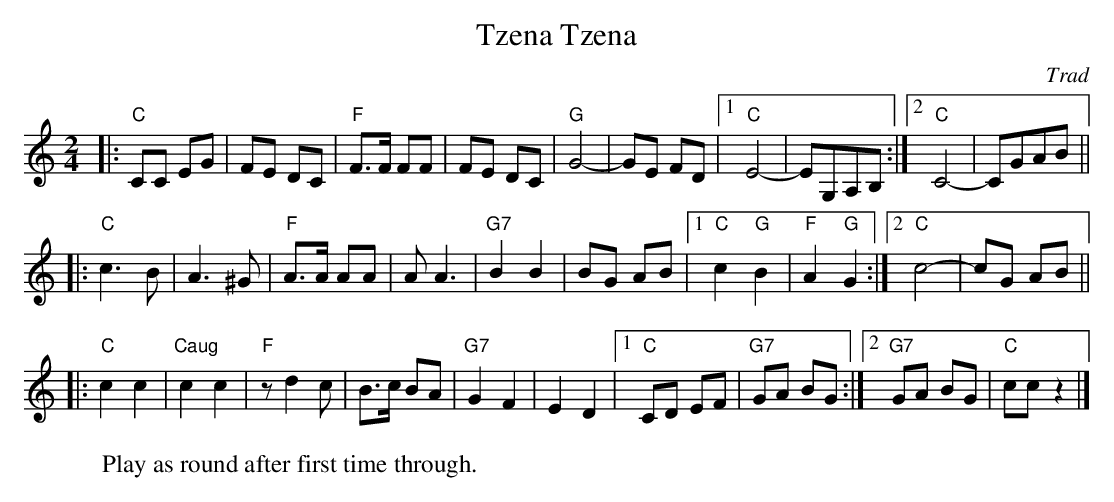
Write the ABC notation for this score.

X:1
T: Tzena, Tzena
C: Trad
W: Play as round after first time through.
M: 2/4
L: 1/8
K: C
|: "C"CC EG | FE DC | "F"F>F FF | FE DC \
| "G"G4- | GE FD |1 "C"E4- | EG,A,B, :|2 "C"C4- | CGAB ||
|: "C"c3 B | A3 ^G | "F"A>A AA | A A3 \
| "G7"B2 B2 | BG AB |1 "C"c2 "G"B2 | "F"A2 "G"G2 :|2 "C"c4- | cG AB ||
|: "C"c2 c2 | "Caug"c2 c2 | "F" z d2 c | B>c BA \
| "G7"G2 F2 | E2 D2 |1 "C"CD EF | "G7"GA BG :|2 "G7"GA BG | "C"cc z2 |]
